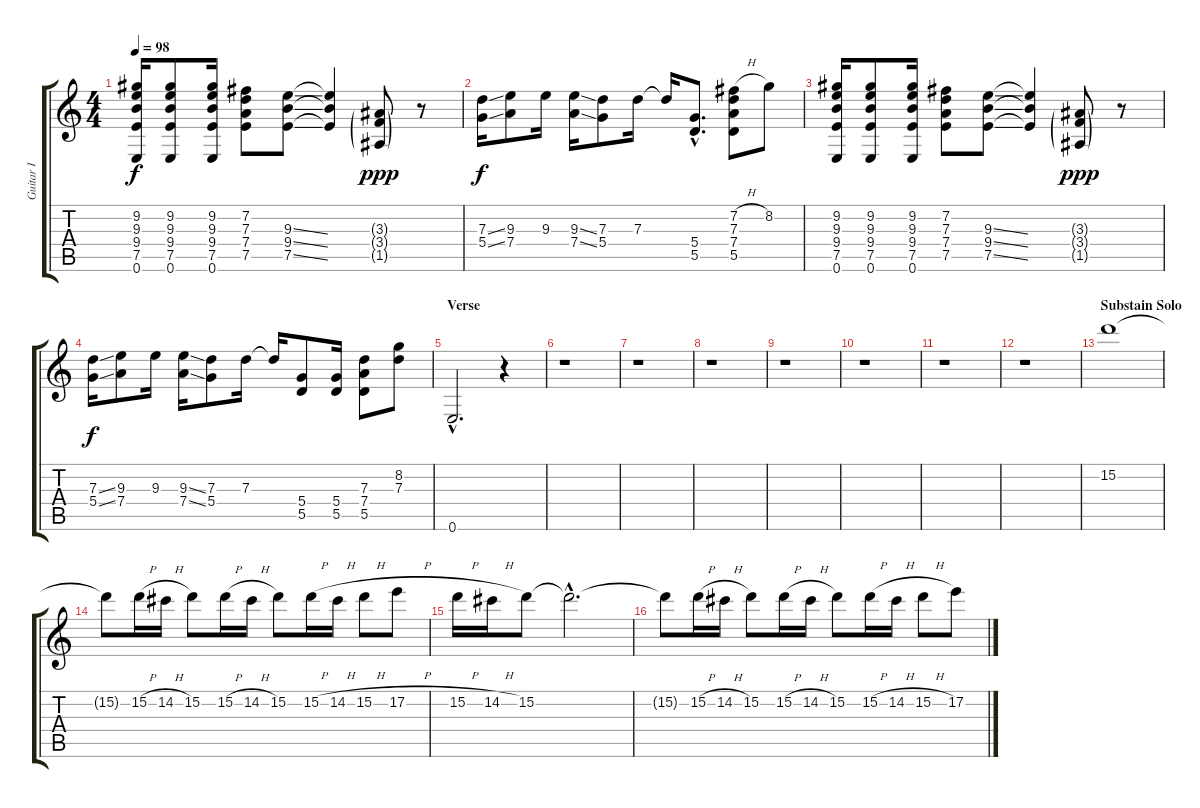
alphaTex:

\track ("Guitar I" "Guitar I") {instrument overdrivenguitar}
\staff {score tabs}
\tuning (E4 B3 G3 D3 A2 E2) {hide}
\ts (4 4)
\tempo 98
\clef g2
\ks c
(9.2 9.3 9.4 7.5 0.6).16{dy f} (9.2 9.3 9.4 7.5 0.6).8 (9.2 9.3 9.4 7.5 0.6).16 (7.2 7.3 7.4 7.5).8 (9.3{ss} 9.4{ss} 7.5{ss}).8 (9.3{t} 9.4{t} 7.5{t}).4 (3.3{g} 3.4{g} 1.5{g}).8{dy ppp} r.8 |
(7.3{ss} 5.4{ss}).16{dy f} (9.3 7.4).8 9.3.16 (9.3{ss} 7.4{ss}).16 (7.3 5.4).8 7.3.16 7.3{t}.16 (5.4{hac} 5.5{hac}).8{d} (7.2{h} 7.3 7.4 5.5).8 8.2.8 |
(9.2 9.3 9.4 7.5 0.6).16 (9.2 9.3 9.4 7.5 0.6).8 (9.2 9.3 9.4 7.5 0.6).16 (7.2 7.3 7.4 7.5).8 (9.3{ss} 9.4{ss} 7.5{ss}).8 (9.3{t} 9.4{t} 7.5{t}).4 (3.3{g} 3.4{g} 1.5{g}).8{dy ppp} r.8 |
(7.3{ss} 5.4{ss}).16{dy f} (9.3 7.4).8 9.3.16 (9.3{ss} 7.4{ss}).16 (7.3 5.4).8 7.3.16 7.3{t}.16 (5.4 5.5).8 (5.4 5.5).16 (7.3 7.4 5.5).8 (8.2 7.3).8 |
\section ("" "Verse")
0.6{hac}.2{d} r.4 |
r.1 |
r.1 |
r.1 |
r.1 |
r.1 |
r.1 |
r.1 |
\section ("" "Substain Solo")
15.2.1{instrument overdrivenguitar} |
15.2{t}.8 15.2{h}.16 14.2{h}.16 15.2.8 15.2{h}.16 14.2{h}.16 15.2.8 15.2{h}.16 14.2{h}.16 15.2{h}.8 17.2{h}.8 |
15.2{h}.16 14.2{h}.16 15.2.8 15.2{hac t}.2{d} |
15.2{t}.8 15.2{h}.16 14.2{h}.16 15.2.8 15.2{h}.16 14.2{h}.16 15.2.8 15.2{h}.16 14.2{h}.16 15.2{h}.8 17.2{h}.8
